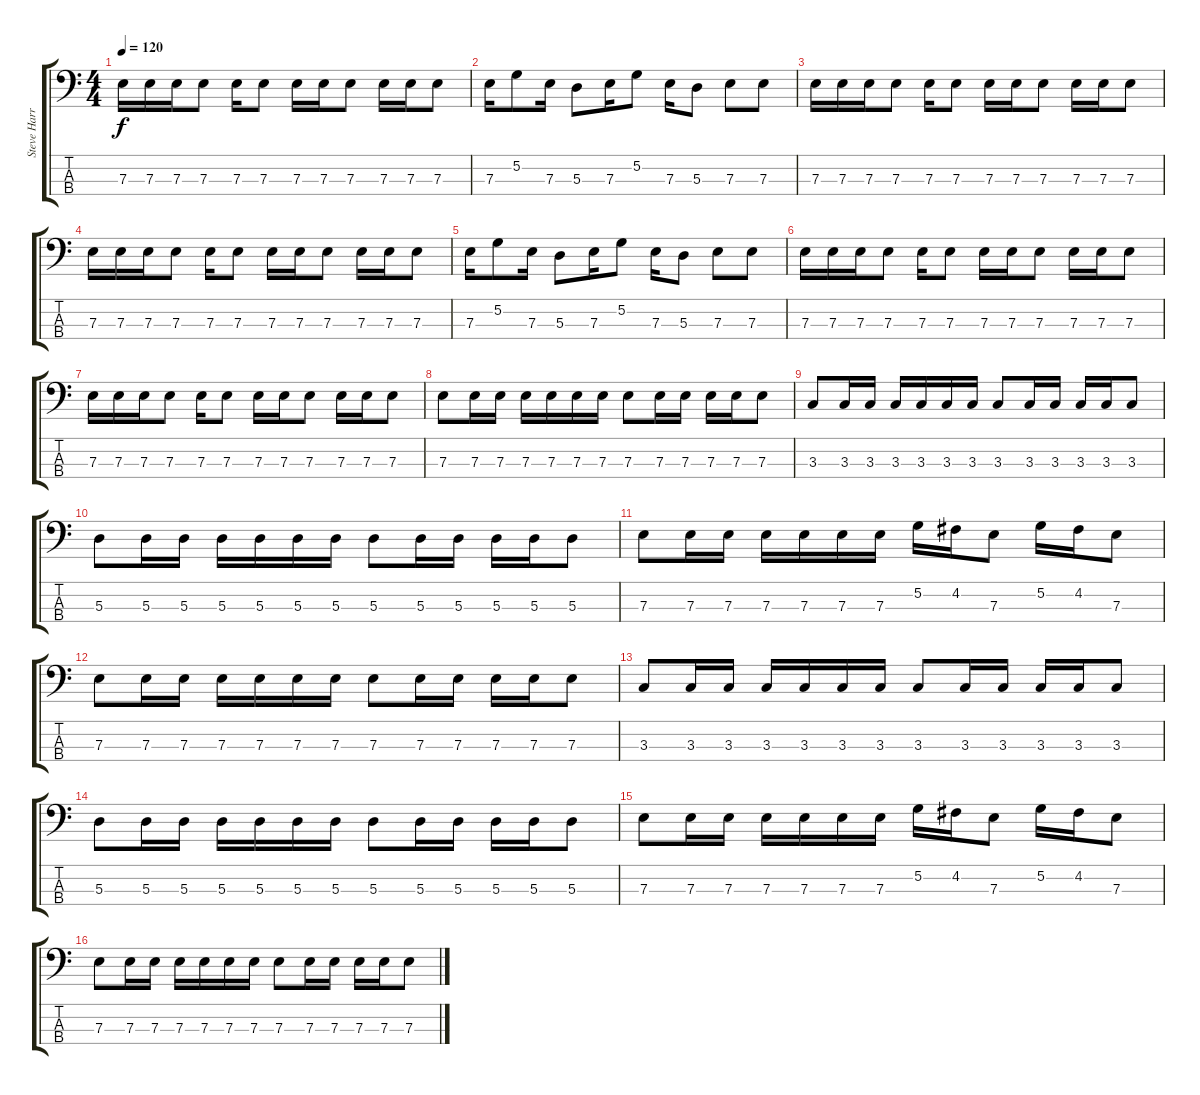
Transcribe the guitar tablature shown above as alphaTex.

\track ("Steve Harris" "Steve Harr") {instrument slapbass2}
\staff {score tabs}
\tuning (G2 D2 A1 E1) {hide}
\ts (4 4)
\tempo 120
\clef f4
\ks c
7.3.16{dy f} 7.3.16 7.3.16 7.3.8 7.3.16 7.3.8 7.3.16 7.3.16 7.3.8 7.3.16 7.3.16 7.3.8 |
7.3.16 5.2.8 7.3.16 5.3.8 7.3.16 5.2.8 7.3.16 5.3.8 7.3.8 7.3.8 |
7.3.16 7.3.16 7.3.16 7.3.8 7.3.16 7.3.8 7.3.16 7.3.16 7.3.8 7.3.16 7.3.16 7.3.8 |
7.3.16 7.3.16 7.3.16 7.3.8 7.3.16 7.3.8 7.3.16 7.3.16 7.3.8 7.3.16 7.3.16 7.3.8 |
7.3.16 5.2.8 7.3.16 5.3.8 7.3.16 5.2.8 7.3.16 5.3.8 7.3.8 7.3.8 |
7.3.16 7.3.16 7.3.16 7.3.8 7.3.16 7.3.8 7.3.16 7.3.16 7.3.8 7.3.16 7.3.16 7.3.8 |
7.3.16 7.3.16 7.3.16 7.3.8 7.3.16 7.3.8 7.3.16 7.3.16 7.3.8 7.3.16 7.3.16 7.3.8 |
7.3.8 7.3.16 7.3.16 7.3.16 7.3.16 7.3.16 7.3.16 7.3.8 7.3.16 7.3.16 7.3.16 7.3.16 7.3.8 |
3.3.8 3.3.16 3.3.16 3.3.16 3.3.16 3.3.16 3.3.16 3.3.8 3.3.16 3.3.16 3.3.16 3.3.16 3.3.8 |
5.3.8 5.3.16 5.3.16 5.3.16 5.3.16 5.3.16 5.3.16 5.3.8 5.3.16 5.3.16 5.3.16 5.3.16 5.3.8 |
7.3.8 7.3.16 7.3.16 7.3.16 7.3.16 7.3.16 7.3.16 5.2.16 4.2.16 7.3.8 5.2.16 4.2.16 7.3.8 |
7.3.8 7.3.16 7.3.16 7.3.16 7.3.16 7.3.16 7.3.16 7.3.8 7.3.16 7.3.16 7.3.16 7.3.16 7.3.8 |
3.3.8 3.3.16 3.3.16 3.3.16 3.3.16 3.3.16 3.3.16 3.3.8 3.3.16 3.3.16 3.3.16 3.3.16 3.3.8 |
5.3.8 5.3.16 5.3.16 5.3.16 5.3.16 5.3.16 5.3.16 5.3.8 5.3.16 5.3.16 5.3.16 5.3.16 5.3.8 |
7.3.8 7.3.16 7.3.16 7.3.16 7.3.16 7.3.16 7.3.16 5.2.16 4.2.16 7.3.8 5.2.16 4.2.16 7.3.8 |
7.3.8 7.3.16 7.3.16 7.3.16 7.3.16 7.3.16 7.3.16 7.3.8 7.3.16 7.3.16 7.3.16 7.3.16 7.3.8
